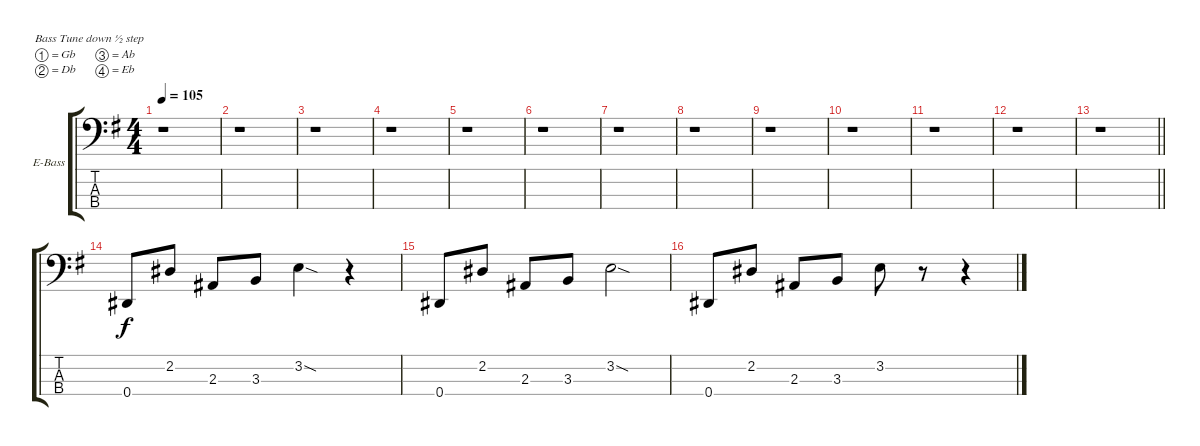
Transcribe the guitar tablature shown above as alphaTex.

\bracketExtendMode groupsimilarinstruments
\firstSystemTrackNameOrientation horizontal
\otherSystemsTrackNameOrientation horizontal
\track ("Bass" "E-Bass") {instrument electricbassfinger}
\staff {score tabs}
\tuning (Gb2 Db2 Ab1 Eb1)
\ts (4 4)
\tempo 105
\clef f4
\ks g
r.1{dy f} |
r.1 |
r.1 |
r.1 |
r.1 |
r.1 |
r.1 |
r.1 |
r.1 |
r.1 |
r.1 |
r.1 |
\barLineRight lightlight
r.1 |
\section ("" " ")
0.4.8 2.2.8 2.3.8 3.3.8 3.2{sod}.4 r.4 |
0.4.8 2.2.8 2.3.8 3.3.8 3.2{sod}.2 |
0.4.8 2.2.8 2.3.8 3.3.8 3.2.8 r.8 r.4
